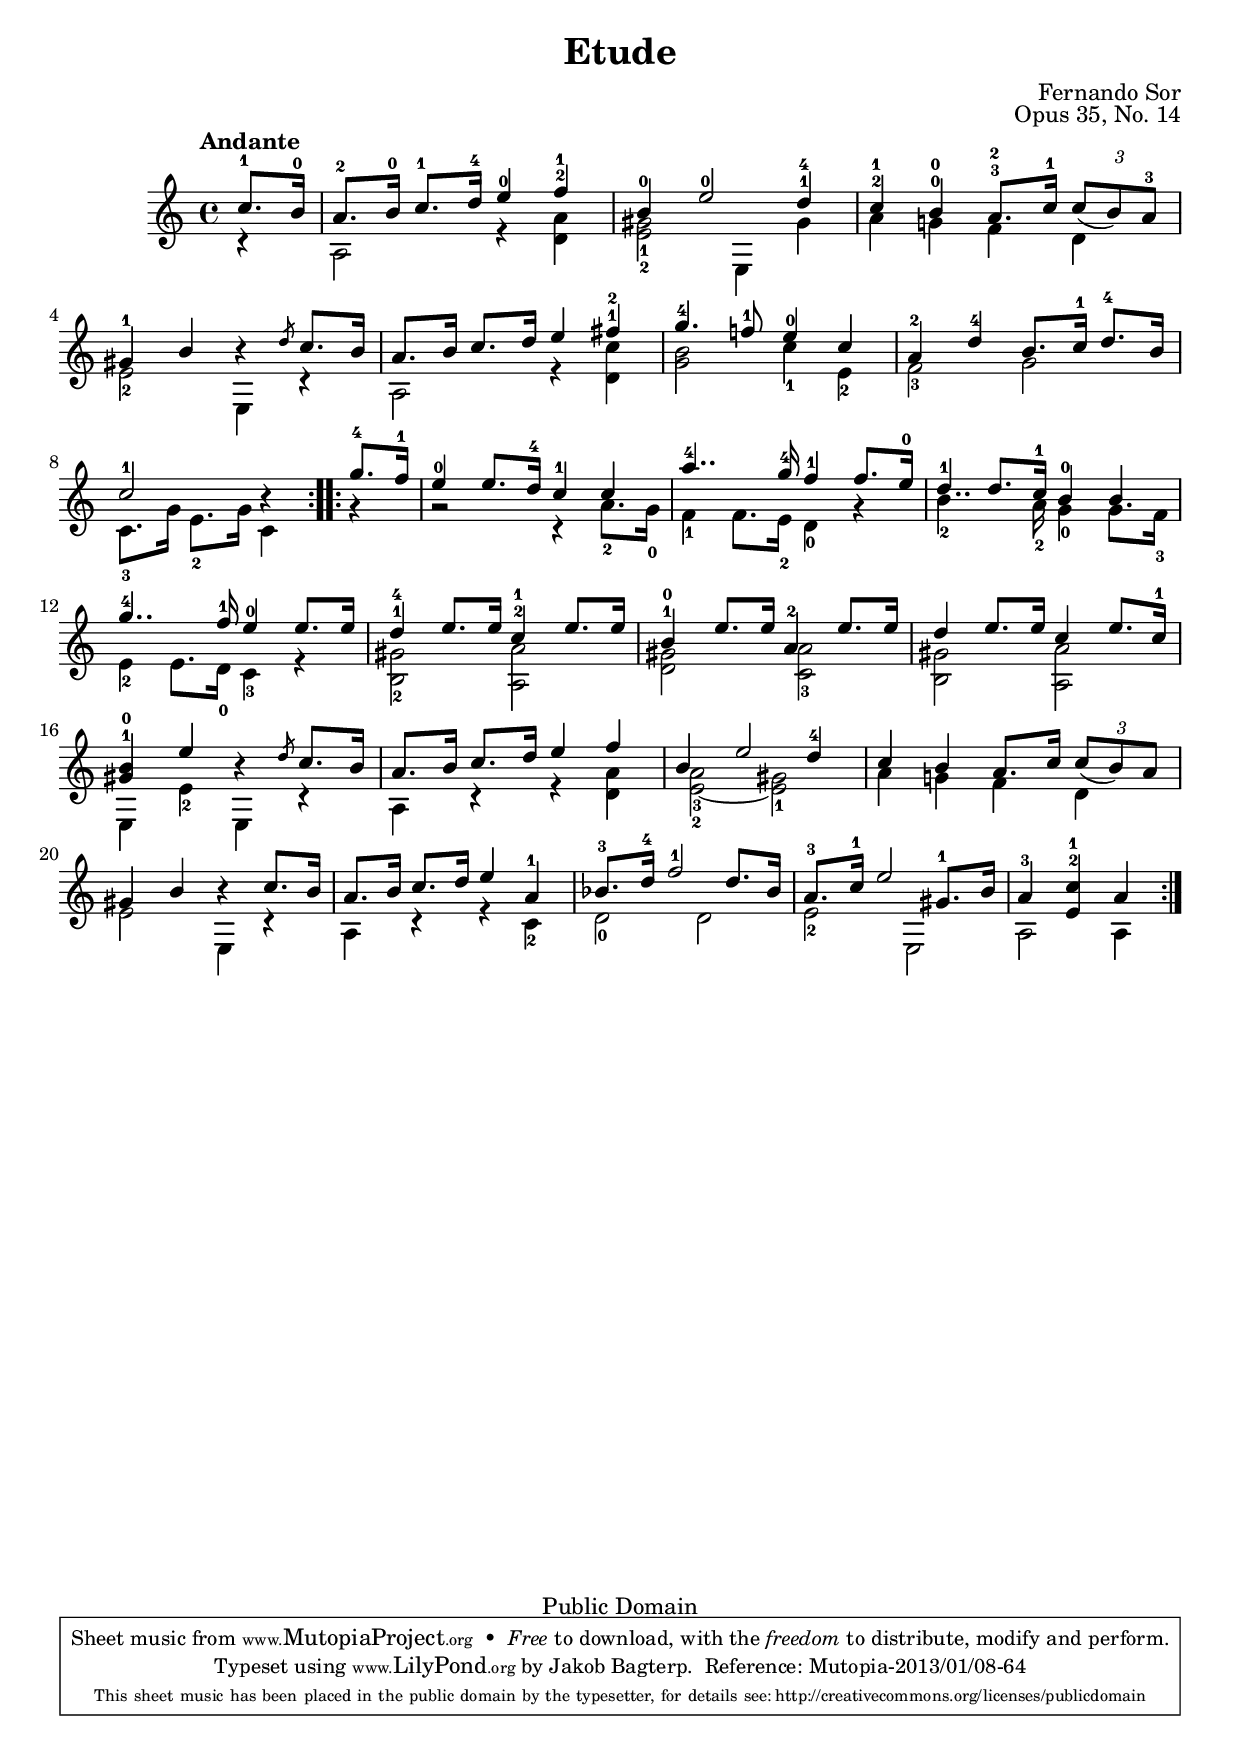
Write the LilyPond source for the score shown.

\header {
	title =		"Etude"
	composer =	"Fernando Sor"
	opus =		"Opus 35, No. 14"
	% instrument =	"Guitar"

	% Mutopia file info:

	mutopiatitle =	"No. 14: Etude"
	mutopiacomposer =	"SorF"
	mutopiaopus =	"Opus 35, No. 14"
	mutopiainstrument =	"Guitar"
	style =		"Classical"
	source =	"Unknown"
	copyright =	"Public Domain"
	filename =	"Sor_Etude_Opus35_14.ly"
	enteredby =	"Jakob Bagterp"
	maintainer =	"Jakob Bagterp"
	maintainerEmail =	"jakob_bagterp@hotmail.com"

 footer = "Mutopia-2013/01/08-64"
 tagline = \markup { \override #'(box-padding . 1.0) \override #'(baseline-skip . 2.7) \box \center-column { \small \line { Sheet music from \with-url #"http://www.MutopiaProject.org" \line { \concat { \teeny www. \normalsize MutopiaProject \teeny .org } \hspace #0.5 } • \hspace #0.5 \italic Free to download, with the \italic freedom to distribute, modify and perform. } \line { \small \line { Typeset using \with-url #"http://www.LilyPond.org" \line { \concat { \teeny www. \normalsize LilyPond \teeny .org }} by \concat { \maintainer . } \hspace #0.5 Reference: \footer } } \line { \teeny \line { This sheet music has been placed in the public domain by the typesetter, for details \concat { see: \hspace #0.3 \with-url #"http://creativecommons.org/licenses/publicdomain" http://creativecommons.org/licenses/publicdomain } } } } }
}

% This score has been optimized for A4 paper layout. /Jakob Bagterp

\version "2.16.0"
\include "deutsch.ly"

global =  {
	\clef treble
	\key a \minor
	\time 4/4
}

melody =  \relative c'' \context Voice = "melody" {
	\tempo "Andante"
	\global
	\stemUp

	\repeat volta 2 {

		\partial 4
		c8.^1 h16^0 |

		% 1
		a8.^2 h16^0 c8.^1 d16^4 e4^0 f^2^1 |
		h,^0 e2^0 d4^1^4 |
		c^2^1 h^0^0 a8.^3^2 c16^1 \slurDown \times 2/3 { c8(  h) a^3 } \break |
		gis4^1 h r \slashedGrace d8 c8. h16 |

		% 5
		a8. h16 c8. d16 e4 fis^1^2 |
		g4.^4 f!8^1 e4^0 c |
		a^2 d^4 h8. c16^1 d8.^4 h16 |
		c2^1 r4
	}

	\repeat volta 2 {

		g'8.^4 f16^1 |
		e4^0 e8. d16^4 c4^1 c |

		% 10
		a'4..^4 g16^4 f4^1 f8. e16^0 |
		d4^1 d8. c16^1 h4^0 h |
		g'4..^4 f16^1 e4^0 e8. e16 |
		d4^1^4 e8. e16 c4^2^1 e8. e16 |
		h4^1^0 e8. e16 a,4^2 e'8. e16 |

		% 15
		d4 e8. e16 c4 e8. c16^1 |
		<gis h^1^0>4 e' r \slashedGrace d8 c8. h16 |
		a8. h16 c8. d16 e4 f |
		h, e2 d4^4 |
		c h a8. c16 \times 2/3 { c8(  h) a } |

		% 20
		gis4 h r c8. h16 |
		a8. h16 c8. d16 e4 a,^1 |
		b8.^3 d16^4 f2^1 d8. b16 |
		a8.^3 c16^1 e2 gis,8.^1 h16 |
		a4^3 <e c'^2^1> a
	}
}

bass =  \relative c' \context Voice = "bass" {
	\global
	\stemDown
	\repeat volta 2 {

		\partial 4
		r4 |

		% 1
		a2 r4 <d a'> |
		<e_1_2 gis>2 e,4 gis' |
		a g! f d |
		e2_2 e,4 r |

		% 5
		a2 r4 <d c'> |
		<g h>2 c4_1 e,_2 |
		f2_3 g |
		c,8._3 g'16 e8._2 g16 c,4
	}

	\repeat volta 2 {

		r4 |
		r2 r4 a'8._2 g16_0 |

		% 10
		f4_1 f8. e16_2 d4_0 r |
		h'4.._2 a16_2 g4_0 g8. f16_3 |
		e4_2 e8. d16_0 c4_3 r |
		<h_2 gis'>2 <a a'> |
		<d gis> <c_3 a'> |

		% 15
		<h gis'> <a a'> |
		e4 e'_2 e, r |
		a4 r r <d a'> |
		<< { e2_3_2 ~ e_1 } { a gis } >> |
		a4 g! f d |

		% 20
		e2 e,4 r |
		a4 r r c_2 |
		d2_0 d |
		e_2 e, |
		a2 a4
	}
}

GuitarStaff = \context Staff <<
	\set Staff.midiInstrument = "acoustic guitar (nylon)"
	\transposition c 

	\melody
	\bass
>>

\score {
	\GuitarStaff

	
  \midi {
    \tempo 4 = 80
    }

	\layout{}
}
